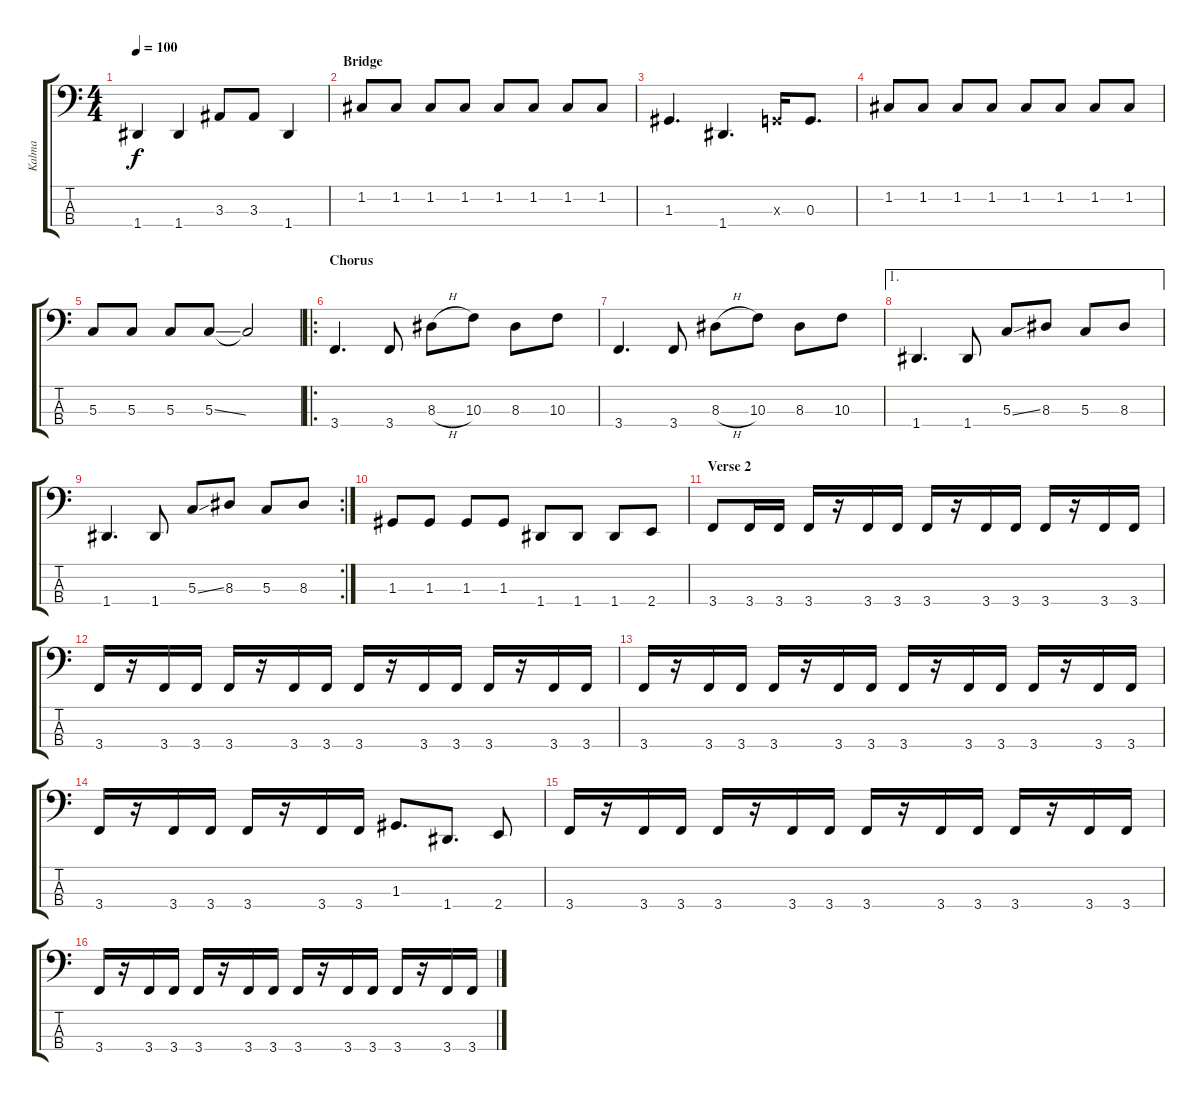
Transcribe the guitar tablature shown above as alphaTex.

\track ("Kalma" "Kalma") {instrument electricbasspick}
\staff {score tabs}
\tuning (F2 C2 G1 D1) {hide}
\ts (4 4)
\tempo 100
\clef f4
\ks c
1.4.4{dy f} 1.4.4 3.3.8 3.3.8 1.4.4 |
\section ("" "Bridge")
1.2.8 1.2.8 1.2.8 1.2.8 1.2.8 1.2.8 1.2.8 1.2.8 |
1.3.4{d} 1.4.4{d} 0.3{x}.16 0.3.8{d} |
1.2.8 1.2.8 1.2.8 1.2.8 1.2.8 1.2.8 1.2.8 1.2.8 |
5.3.8 5.3.8 5.3.8 5.3{ss}.8 5.3{t}.2 |
\ro
\section ("" "Chorus")
3.4.4{d} 3.4.8 8.3{h}.8 10.3.8 8.3.8 10.3.8 |
3.4.4{d} 3.4.8 8.3{h}.8 10.3.8 8.3.8 10.3.8 |
\ae 1
1.4.4{d} 1.4.8 5.3{ss}.8 8.3.8 5.3.8 8.3.8 |
\rc 2
1.4.4{d} 1.4.8 5.3{ss}.8 8.3.8 5.3.8 8.3.8 |
1.3.8 1.3.8 1.3.8 1.3.8 1.4.8 1.4.8 1.4.8 2.4.8 |
\section ("" "Verse 2")
3.4.8 3.4.16 3.4.16 3.4.16 r.16 3.4.16 3.4.16 3.4.16 r.16 3.4.16 3.4.16 3.4.16 r.16 3.4.16 3.4.16 |
3.4.16 r.16 3.4.16 3.4.16 3.4.16 r.16 3.4.16 3.4.16 3.4.16 r.16 3.4.16 3.4.16 3.4.16 r.16 3.4.16 3.4.16 |
3.4.16 r.16 3.4.16 3.4.16 3.4.16 r.16 3.4.16 3.4.16 3.4.16 r.16 3.4.16 3.4.16 3.4.16 r.16 3.4.16 3.4.16 |
3.4.16 r.16 3.4.16 3.4.16 3.4.16 r.16 3.4.16 3.4.16 1.3.8{d} 1.4.8{d} 2.4.8 |
3.4.16 r.16 3.4.16 3.4.16 3.4.16 r.16 3.4.16 3.4.16 3.4.16 r.16 3.4.16 3.4.16 3.4.16 r.16 3.4.16 3.4.16 |
3.4.16 r.16 3.4.16 3.4.16 3.4.16 r.16 3.4.16 3.4.16 3.4.16 r.16 3.4.16 3.4.16 3.4.16 r.16 3.4.16 3.4.16
